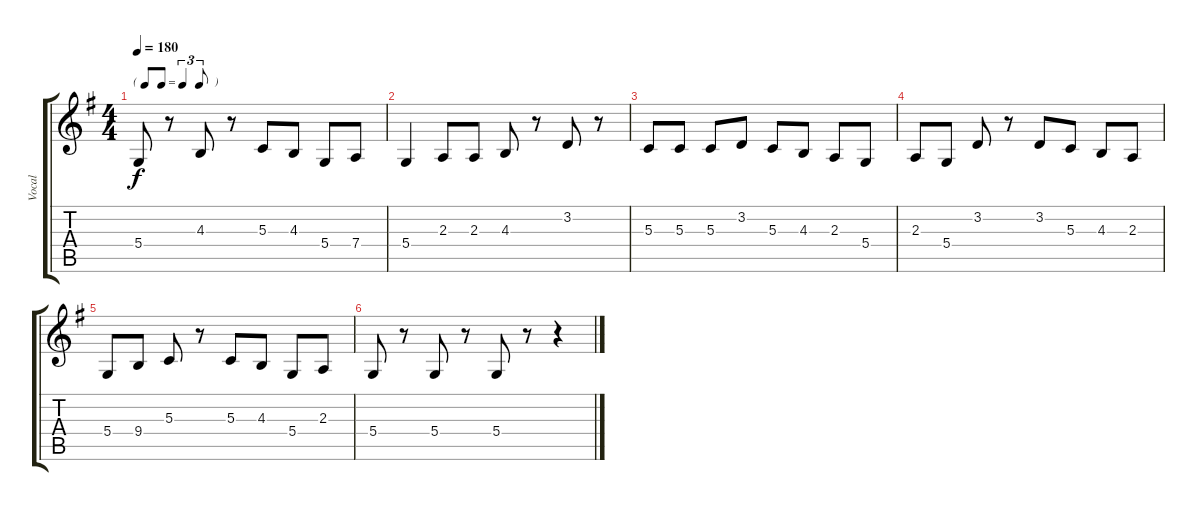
\track ("Vocal" "Vocal") {instrument choiraahs}
\staff {score tabs}
\tuning (E4 B3 G3 D3 A2 E2) {hide}
\ts (4 4)
\tf triplet8th
\tempo 180
\clef g2
\ks g
5.4.8{dy f} r.8 4.3.8 r.8 5.3.8 4.3.8 5.4.8 7.4.8 |
5.4.4 2.3.8 2.3.8 4.3.8 r.8 3.2.8 r.8 |
5.3.8 5.3.8 5.3.8 3.2.8 5.3.8 4.3.8 2.3.8 5.4.8 |
2.3.8 5.4.8 3.2.8 r.8 3.2.8 5.3.8 4.3.8 2.3.8 |
5.4.8 9.4.8 5.3.8 r.8 5.3.8 4.3.8 5.4.8 2.3.8 |
5.4.8 r.8 5.4.8 r.8 5.4.8 r.8 r.4
